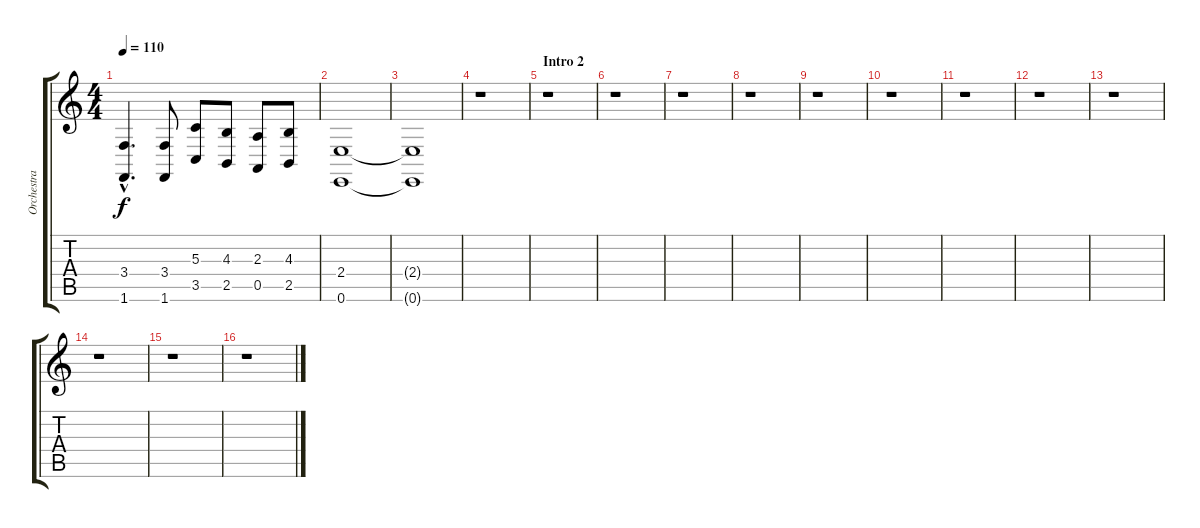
\track ("Orchestra" "Orchestra") {instrument stringensemble1}
\staff {score tabs}
\tuning (E4 B3 G3 D3 A2 E2) {hide}
\ts (4 4)
\tempo 110
\clef g2
\ks c
(3.4{hac} 1.6{hac}).4{d dy f} (3.4 1.6).8 (5.3 3.5).8 (4.3 2.5).8 (2.3 0.5).8 (4.3 2.5).8 |
(2.4 0.6).1 |
(2.4{t} 0.6{t}).1 |
r.1 |
\section ("" "Intro 2")
r.1 |
r.1 |
r.1 |
r.1 |
r.1 |
r.1 |
r.1 |
r.1 |
r.1 |
r.1 |
r.1 |
r.1
